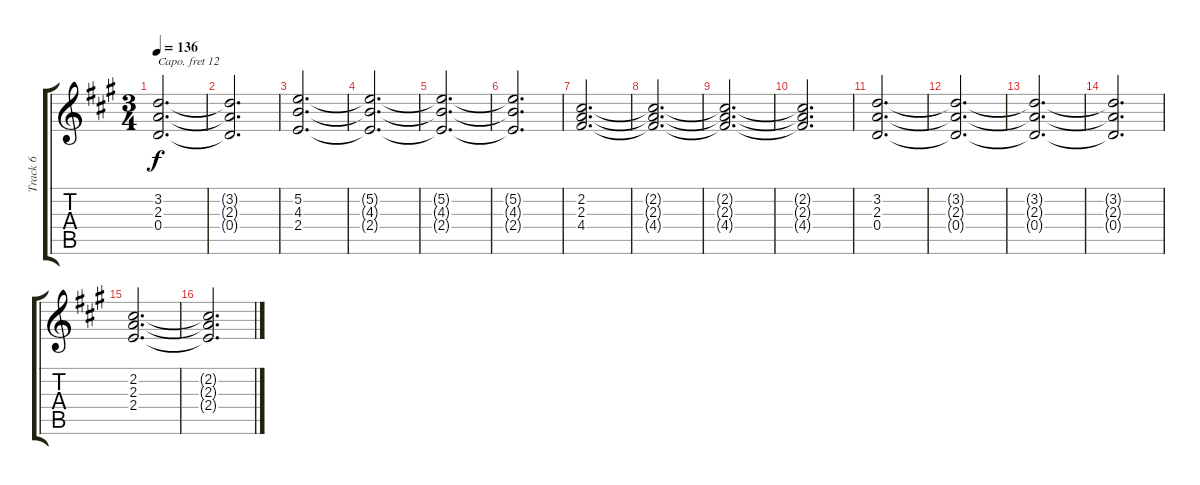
\track ("Track 6" "Track 6") {instrument drawbarorgan}
\staff {score tabs}
\capo 12
\tuning (E4 B3 G3 D3 A2 E2) {hide}
\ts (3 4)
\tempo 136
\clef g2
\ks a
(3.2{t} 2.3{t} 0.4{t}).2{d dy f} |
(3.2{t} 2.3{t} 0.4{t}).2{d} |
(5.2 4.3 2.4).2{d} |
(5.2{t} 4.3{t} 2.4{t}).2{d} |
(5.2{t} 4.3{t} 2.4{t}).2{d} |
(5.2{t} 4.3{t} 2.4{t}).2{d} |
(2.2 2.3 4.4).2{d} |
(2.2{t} 2.3{t} 4.4{t}).2{d} |
(2.2{t} 2.3{t} 4.4{t}).2{d} |
(2.2{t} 2.3{t} 4.4{t}).2{d} |
(3.2 2.3 0.4).2{d} |
(3.2{t} 2.3{t} 0.4{t}).2{d} |
(3.2{t} 2.3{t} 0.4{t}).2{d} |
(3.2{t} 2.3{t} 0.4{t}).2{d} |
(2.2 2.3 2.4).2{d} |
(2.2{t} 2.3{t} 2.4{t}).2{d}
